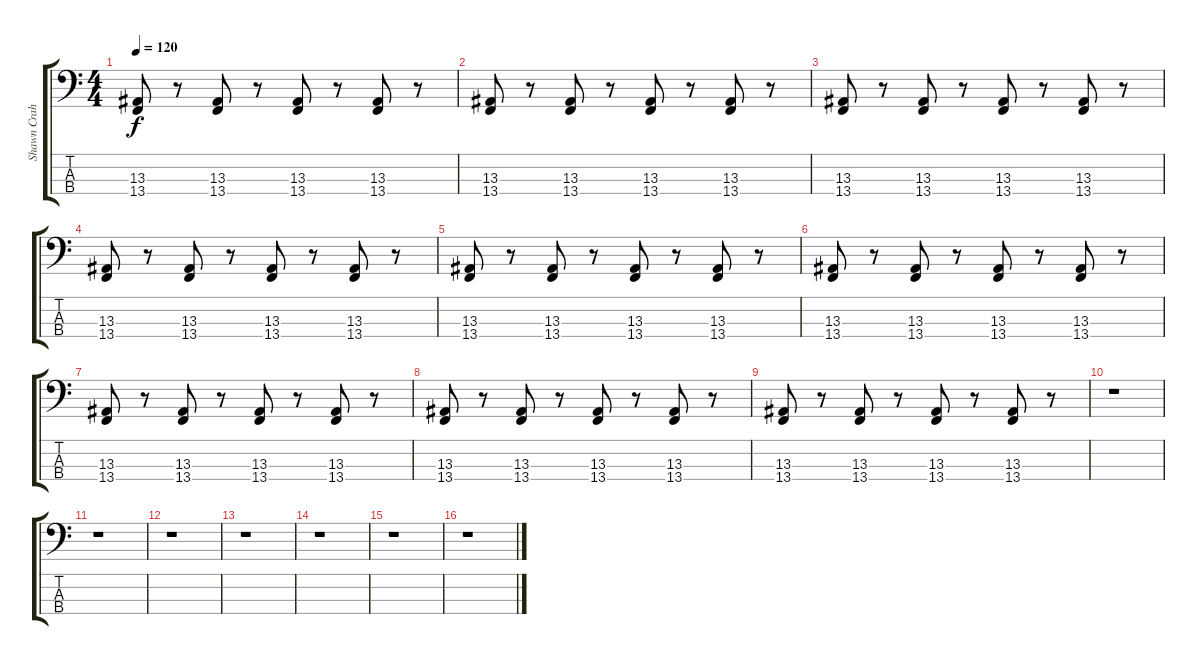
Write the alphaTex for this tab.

\track ("Shawn Crahan" "Shawn Crah") {instrument melodictom}
\staff {score tabs}
\tuning (G2 D2 A1 E1) {hide}
\ts (4 4)
\tempo 120
\clef f4
\ks c
(13.3 13.4).8{dy f} r.8 (13.3 13.4).8 r.8 (13.3 13.4).8 r.8 (13.3 13.4).8 r.8 |
(13.3 13.4).8 r.8 (13.3 13.4).8 r.8 (13.3 13.4).8 r.8 (13.3 13.4).8 r.8 |
(13.3 13.4).8 r.8 (13.3 13.4).8 r.8 (13.3 13.4).8 r.8 (13.3 13.4).8 r.8 |
(13.3 13.4).8 r.8 (13.3 13.4).8 r.8 (13.3 13.4).8 r.8 (13.3 13.4).8 r.8 |
(13.3 13.4).8 r.8 (13.3 13.4).8 r.8 (13.3 13.4).8 r.8 (13.3 13.4).8 r.8 |
(13.3 13.4).8 r.8 (13.3 13.4).8 r.8 (13.3 13.4).8 r.8 (13.3 13.4).8 r.8 |
(13.3 13.4).8 r.8 (13.3 13.4).8 r.8 (13.3 13.4).8 r.8 (13.3 13.4).8 r.8 |
(13.3 13.4).8 r.8 (13.3 13.4).8 r.8 (13.3 13.4).8 r.8 (13.3 13.4).8 r.8 |
(13.3 13.4).8 r.8 (13.3 13.4).8 r.8 (13.3 13.4).8 r.8 (13.3 13.4).8 r.8 |
r.1 |
r.1 |
r.1 |
r.1 |
r.1 |
r.1 |
r.1
